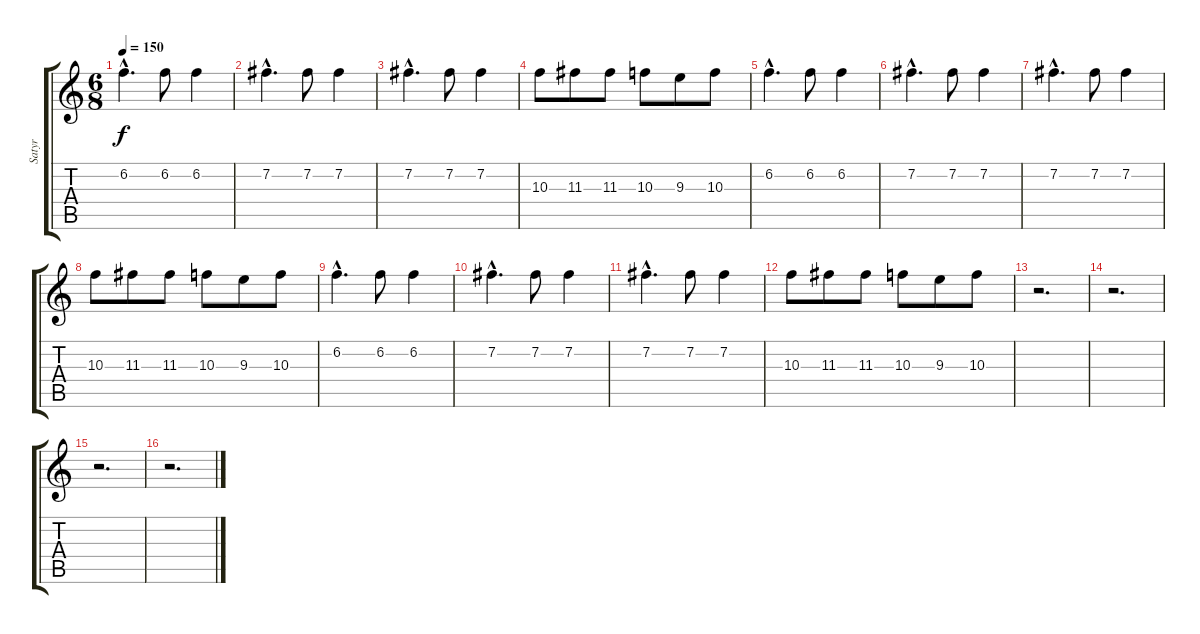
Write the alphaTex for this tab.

\track ("Satyr" "Satyr") {instrument overdrivenguitar}
\staff {score tabs}
\tuning (E4 B3 G3 D3 A2 E2) {hide}
\ts (6 8)
\tempo 150
\clef g2
\ks c
6.2{hac}.4{d dy f} 6.2.8 6.2.4 |
7.2{hac}.4{d} 7.2.8 7.2.4 |
7.2{hac}.4{d} 7.2.8 7.2.4 |
10.3.8 11.3.8 11.3.8 10.3.8 9.3.8 10.3.8 |
6.2{hac}.4{d} 6.2.8 6.2.4 |
7.2{hac}.4{d} 7.2.8 7.2.4 |
7.2{hac}.4{d} 7.2.8 7.2.4 |
10.3.8 11.3.8 11.3.8 10.3.8 9.3.8 10.3.8 |
6.2{hac}.4{d} 6.2.8 6.2.4 |
7.2{hac}.4{d} 7.2.8 7.2.4 |
7.2{hac}.4{d} 7.2.8 7.2.4 |
10.3.8 11.3.8 11.3.8 10.3.8 9.3.8 10.3.8 |
r.2{d} |
r.2{d} |
r.2{d} |
r.2{d}
